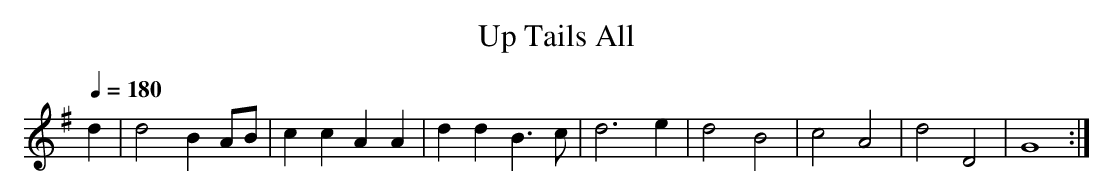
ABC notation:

X:1
T:Up Tails All
M:4/4s
L:1/4
Q:180
K:G
d|d2 B A/2B/2| c c A A| d d B>c| d3 e| d2 B2|c2 A2|d2 D2|G4:|
